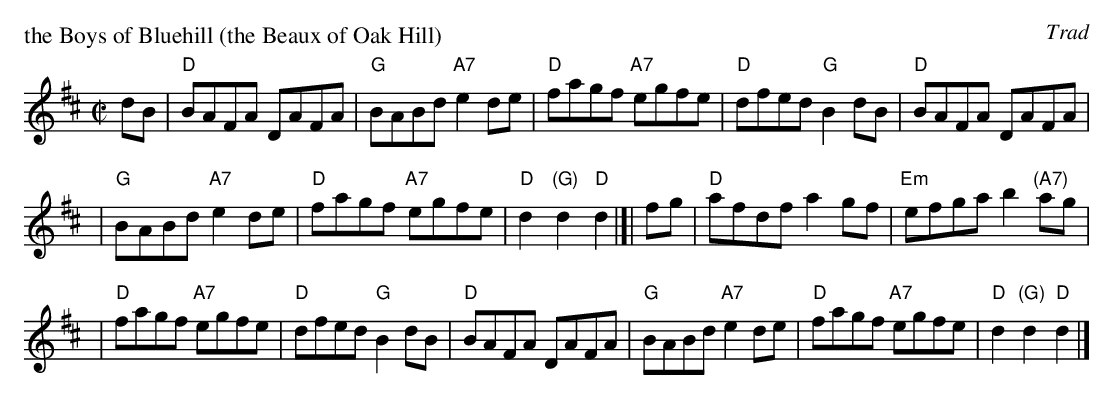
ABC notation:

X:1
P: the Boys of Bluehill (the Beaux of Oak Hill)
O: Trad
M: C|
L: 1/8
K: D
dB | "D"BAFA DAFA | "G"BABd "A7"e2de | "D"fagf "A7"egfe | "D"dfed "G"B2dB | "D"BAFA DAFA |
| "G"BABd "A7"e2de | "D"fagf "A7"egfe | "D"d2 "(G)"d2 "D"d2 |]| fg | "D"afdf a2gf | "Em"efga b2"(A7)"ag |
| "D"fagf "A7"egfe | "D"dfed "G"B2dB | "D"BAFA DAFA | "G"BABd "A7"e2de | "D"fagf "A7"egfe | "D"d2 "(G)"d2 "D"d2 |]
